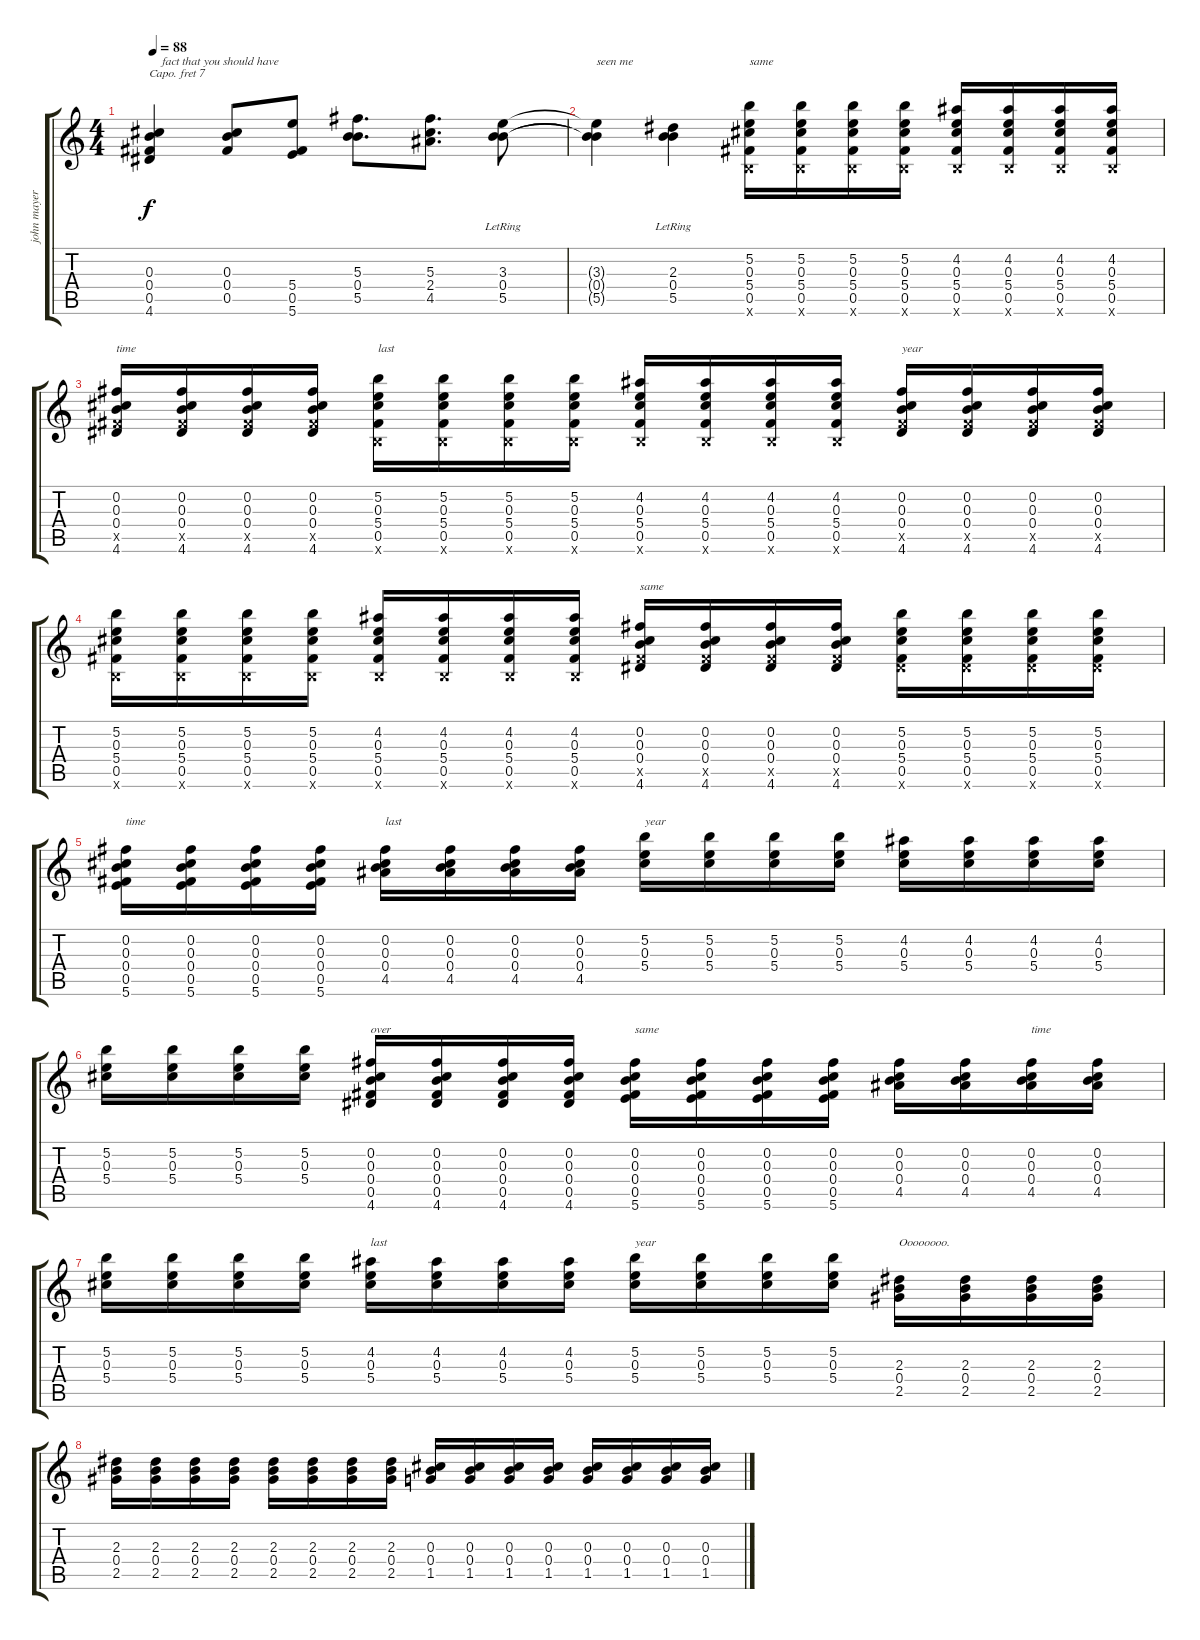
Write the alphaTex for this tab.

\track ("john mayer" "john mayer") {instrument acousticguitarnylon}
\staff {score tabs}
\capo 7
\tuning (E4 B3 Gb3 E3 B2 E2) {hide}
\ts (4 4)
\tempo 88
\clef g2
\ks c
(0.3{t} 0.4{t} 0.5{t} 4.6{t}).4{txt "    fact that you should have " dy f} (0.3 0.4 0.5).8 (5.4 0.5 5.6).8 (5.3 0.4 5.5).8{d} (5.3 2.4 4.5).8{d} (3.3{lr} 0.4 5.5).8 |
(3.3{t} 0.4{t} 5.5{t}).4{txt "seen me"} (2.3{lr} 0.4 5.5).4 (5.2 0.3 5.4 0.5 0.6{x}).16{txt "same                                              "} (5.2 0.3 5.4 0.5 0.6{x}).16 (5.2 0.3 5.4 0.5 0.6{x}).16 (5.2 0.3 5.4 0.5 0.6{x}).16 (4.2 0.3 5.4 0.5 0.6{x}).16 (4.2 0.3 5.4 0.5 0.6{x}).16 (4.2 0.3 5.4 0.5 0.6{x}).16 (4.2 0.3 5.4 0.5 0.6{x}).16 |
(0.2 0.3 0.4 0.5{x} 4.6).16{txt "time"} (0.2 0.3 0.4 0.5{x} 4.6).16 (0.2 0.3 0.4 0.5{x} 4.6).16 (0.2 0.3 0.4 0.5{x} 4.6).16 (5.2 0.3 5.4 0.5 0.6{x}).16{txt "last"} (5.2 0.3 5.4 0.5 0.6{x}).16 (5.2 0.3 5.4 0.5 0.6{x}).16 (5.2 0.3 5.4 0.5 0.6{x}).16 (4.2 0.3 5.4 0.5 0.6{x}).16 (4.2 0.3 5.4 0.5 0.6{x}).16 (4.2 0.3 5.4 0.5 0.6{x}).16 (4.2 0.3 5.4 0.5 0.6{x}).16 (0.2 0.3 0.4 0.5{x} 4.6).16{txt "year"} (0.2 0.3 0.4 0.5{x} 4.6).16 (0.2 0.3 0.4 0.5{x} 4.6).16 (0.2 0.3 0.4 0.5{x} 4.6).16 |
(5.2 0.3 5.4 0.5 0.6{x}).16 (5.2 0.3 5.4 0.5 0.6{x}).16 (5.2 0.3 5.4 0.5 0.6{x}).16 (5.2 0.3 5.4 0.5 0.6{x}).16 (4.2 0.3 5.4 0.5 0.6{x}).16 (4.2 0.3 5.4 0.5 0.6{x}).16 (4.2 0.3 5.4 0.5 0.6{x}).16 (4.2 0.3 5.4 0.5 0.6{x}).16 (0.2 0.3 0.4 0.5{x} 4.6).16{txt "same"} (0.2 0.3 0.4 0.5{x} 4.6).16 (0.2 0.3 0.4 0.5{x} 4.6).16 (0.2 0.3 0.4 0.5{x} 4.6).16 (5.2 0.3 5.4 0.5 4.6{x}).16 (5.2 0.3 5.4 0.5 4.6{x}).16 (5.2 0.3 5.4 0.5 4.6{x}).16 (5.2 0.3 5.4 0.5 4.6{x}).16 |
(0.2 0.3 0.4 0.5 5.6).16{txt "time"} (0.2 0.3 0.4 0.5 5.6).16 (0.2 0.3 0.4 0.5 5.6).16 (0.2 0.3 0.4 0.5 5.6).16 (0.2 0.3 0.4 4.5).16{txt "last"} (0.2 0.3 0.4 4.5).16 (0.2 0.3 0.4 4.5).16 (0.2 0.3 0.4 4.5).16 (5.2 0.3 5.4).16{txt "year"} (5.2 0.3 5.4).16 (5.2 0.3 5.4).16 (5.2 0.3 5.4).16 (4.2 0.3 5.4).16 (4.2 0.3 5.4).16 (4.2 0.3 5.4).16 (4.2 0.3 5.4).16 |
(5.2 0.3 5.4).16 (5.2 0.3 5.4).16 (5.2 0.3 5.4).16 (5.2 0.3 5.4).16 (0.2 0.3 0.4 0.5 4.6).16{txt "over"} (0.2 0.3 0.4 0.5 4.6).16 (0.2 0.3 0.4 0.5 4.6).16 (0.2 0.3 0.4 0.5 4.6).16 (0.2 0.3 0.4 0.5 5.6).16{txt "same"} (0.2 0.3 0.4 0.5 5.6).16 (0.2 0.3 0.4 0.5 5.6).16 (0.2 0.3 0.4 0.5 5.6).16 (0.2 0.3 0.4 4.5).16 (0.2 0.3 0.4 4.5).16 (0.2 0.3 0.4 4.5).16{txt "time"} (0.2 0.3 0.4 4.5).16 |
(5.2 0.3 5.4).16 (5.2 0.3 5.4).16 (5.2 0.3 5.4).16 (5.2 0.3 5.4).16 (4.2 0.3 5.4).16{txt "last"} (4.2 0.3 5.4).16 (4.2 0.3 5.4).16 (4.2 0.3 5.4).16 (5.2 0.3 5.4).16{txt "year"} (5.2 0.3 5.4).16 (5.2 0.3 5.4).16 (5.2 0.3 5.4).16 (2.3 0.4 2.5).16{txt "Oooooooo."} (2.3 0.4 2.5).16 (2.3 0.4 2.5).16 (2.3 0.4 2.5).16 |
(2.3 0.4 2.5).16 (2.3 0.4 2.5).16 (2.3 0.4 2.5).16 (2.3 0.4 2.5).16 (2.3 0.4 2.5).16 (2.3 0.4 2.5).16 (2.3 0.4 2.5).16 (2.3 0.4 2.5).16 (0.3 0.4 1.5).16 (0.3 0.4 1.5).16 (0.3 0.4 1.5).16 (0.3 0.4 1.5).16 (0.3 0.4 1.5).16 (0.3 0.4 1.5).16 (0.3 0.4 1.5).16 (0.3 0.4 1.5).16
